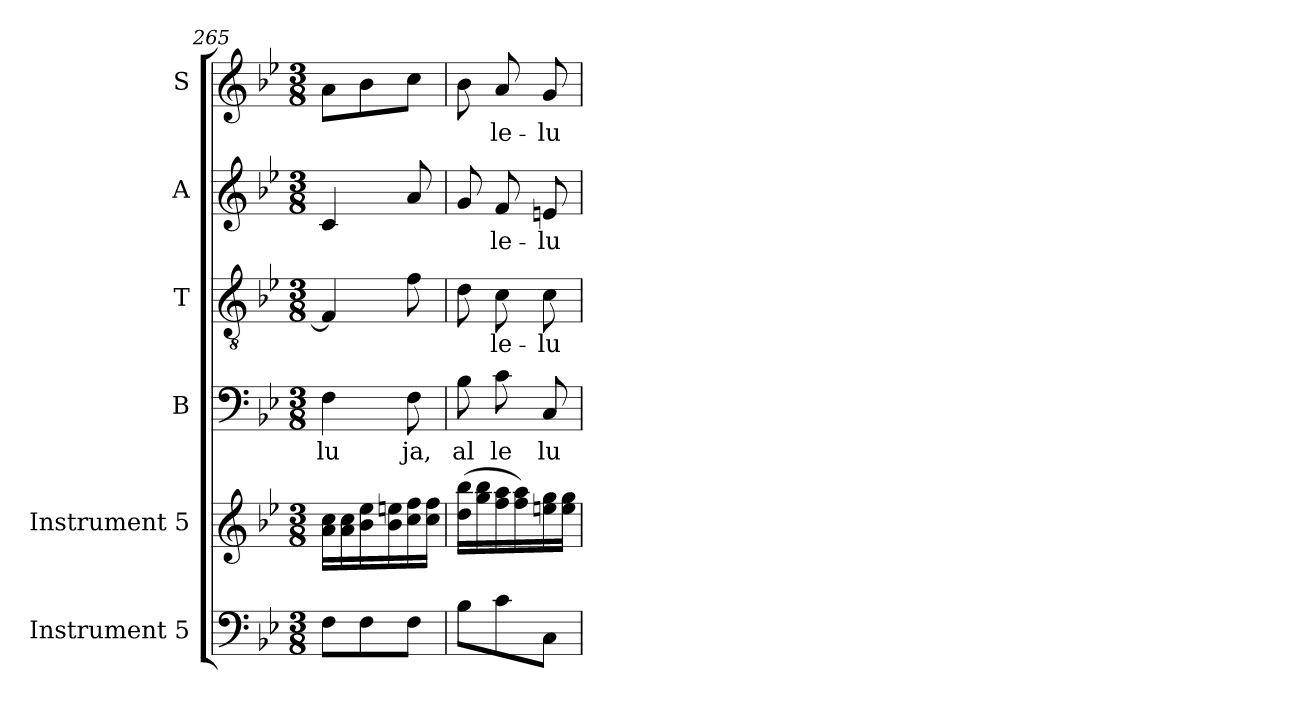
**kern	**kern	**kern	**text	**kern	**text	**kern	**text	**kern	**text
*part6	*part5	*part4	*part4	*part3	*part3	*part2	*part2	*part1	*part1
*staff6	*staff5	*staff4	*staff4	*staff3	*staff3	*staff2	*staff2	*staff1	*staff1
*I"Instrument 5	*I"Instrument 5	*I"B	*	*I"T	*	*I"A	*	*I"S	*
*	*	*I'B	*	*I'T	*	*I'A	*	*I'S	*
!!LO:PB:g=z
*clefF4	*clefG2	*clefF4	*	*clefGv2	*	*clefG2	*	*clefG2	*
*k[b-e-]	*k[b-e-]	*k[b-e-]	*	*k[b-e-]	*	*k[b-e-]	*	*k[b-e-]	*
*B-:	*B-:	*B-:	*	*B-:	*	*B-:	*	*B-:	*
*M3/8	*M3/8	*M3/8	*	*M3/8	*	*M3/8	*	*M3/8	*
=265	=265	=265	=265	=265	=265	=265	=265	=265	=265
!	!	!	!LO:LY:b:cj	!	!LO:LY:b:cj	!	!LO:LY:b:cj	!	!LO:LY:b:cj
8F\L	16cc\ 16a\L	4F\	-lu	4F/]	.	4c/	.	8a\L	--
.	16a\ 16cc\	.	.	.	.	.	.	.	.
!	!	!	!	!	!	!	!	!	!LO:LY:b:cj
8F\	16b-\ 16ee-\	.	.	.	.	.	.	8b-\	--
.	16een\ 16b-\	.	.	.	.	.	.	.	.
!	!	!	!LO:LY:b:cj	!	!LO:LY:b:cj	!	!LO:LY:b:cj	!	!LO:LY:b:cj
8F\J	16ff\ 16cc\	8F\	ja,	8f\	.	8a/	.	8cc\J	--
.	16ff\ 16cc\J	.	.	.	.	.	.	.	.
=266	=266	=266	=266	=266	=266	=266	=266	=266	=266
!	!	!	!LO:LY:b:cj	!	!LO:LY:b:cj	!	!LO:LY:b:cj	!	!LO:LY:b:cj
8B-\L	(<16dd\ 16bb-\L	8B-\	al	8d\	.	8g/	.	8b-\	--
.	16bb-\ 16gg\	.	.	.	.	.	.	.	.
!	!	!	!LO:LY:b:cj	!	!LO:LY:b:cj	!	!LO:LY:b:cj	!	!LO:LY:b:cj
8c\	16ff\ 16aa\	8c\	le	8c\	le-	8f/	le-	8a/	-le-
.	16ff\ 16aa\)	.	.	.	.	.	.	.	.
!	!	!	!LO:LY:b:cj	!	!LO:LY:b:cj	!	!LO:LY:b:cj	!	!LO:LY:b:cj
8C\J	16gg\ 16een\	8C/	lu	8c\	-lu-	8en/	-lu-	8g/	-lu
.	16ee\ 16gg\J	.	.	.	.	.	.	.	.
=	=	=	=	=	=	=	=	=	=
*-	*-	*-	*-	*-	*-	*-	*-	*-	*-
